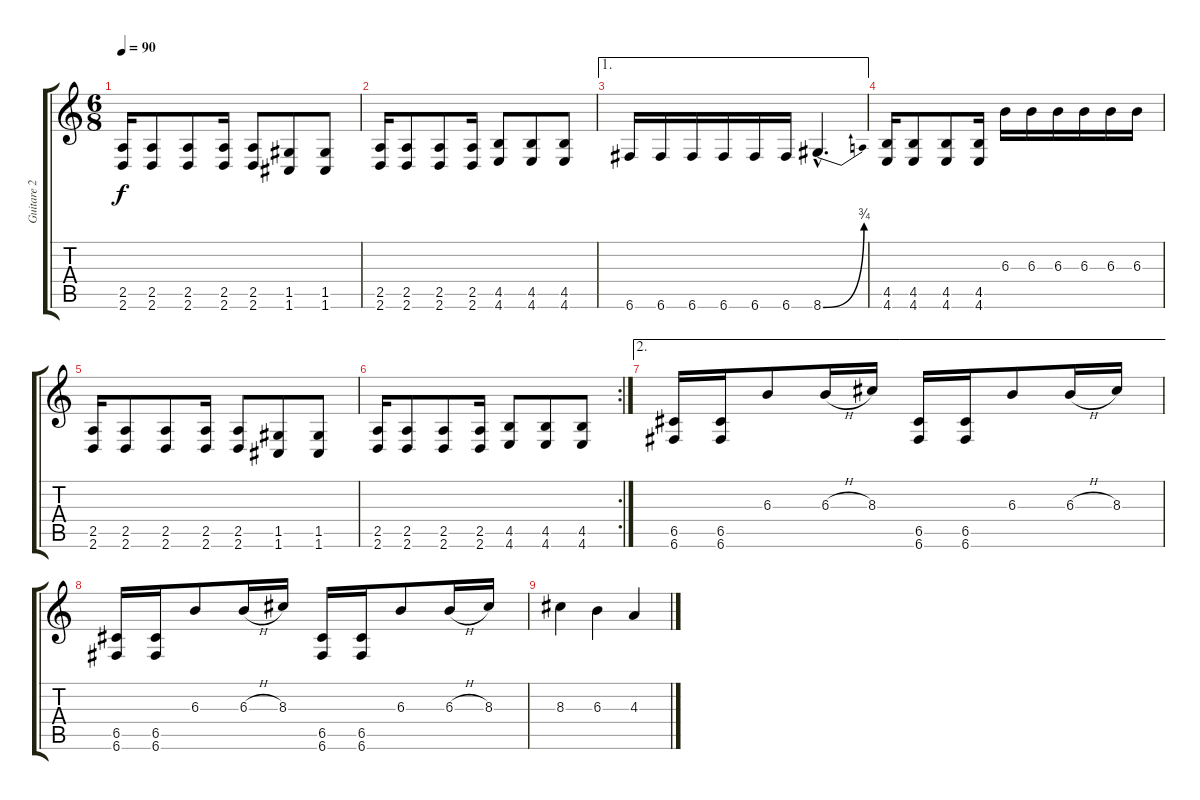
\track ("Guitare 2 (Padge)" "Guitare 2 ") {instrument distortionguitar}
\staff {score tabs}
\tuning (D4 A3 F3 C3 G2 C2) {hide}
\ts (6 8)
\tempo 90
\clef g2
\ks c
(2.5 2.6).16{dy f} (2.5 2.6).8 (2.5 2.6).8 (2.5 2.6).16 (2.5 2.6).8 (1.5 1.6).8 (1.5 1.6).8 |
(2.5 2.6).16 (2.5 2.6).8 (2.5 2.6).8 (2.5 2.6).16 (4.5 4.6).8 (4.5 4.6).8 (4.5 4.6).8 |
\ae 1
6.6.16 6.6.16 6.6.16 6.6.16 6.6.16 6.6.16 8.6{be (bend 0 0 60 3) hac}.4{d} |
(4.5 4.6).16 (4.5 4.6).8 (4.5 4.6).8 (4.5 4.6).16 6.3.16 6.3.16 6.3.16 6.3.16 6.3.16 6.3.16 |
(2.5 2.6).16 (2.5 2.6).8 (2.5 2.6).8 (2.5 2.6).16 (2.5 2.6).8 (1.5 1.6).8 (1.5 1.6).8 |
\rc 2
(2.5 2.6).16 (2.5 2.6).8 (2.5 2.6).8 (2.5 2.6).16 (4.5 4.6).8 (4.5 4.6).8 (4.5 4.6).8 |
\ae 2
(6.5 6.6).16 (6.5 6.6).16 6.3.8 6.3{h}.16 8.3.16 (6.5 6.6).16 (6.5 6.6).16 6.3.8 6.3{h}.16 8.3.16 |
(6.5 6.6).16 (6.5 6.6).16 6.3.8 6.3{h}.16 8.3.16 (6.5 6.6).16 (6.5 6.6).16 6.3.8 6.3{h}.16 8.3.16 |
8.3.4 6.3.4 4.3.4
